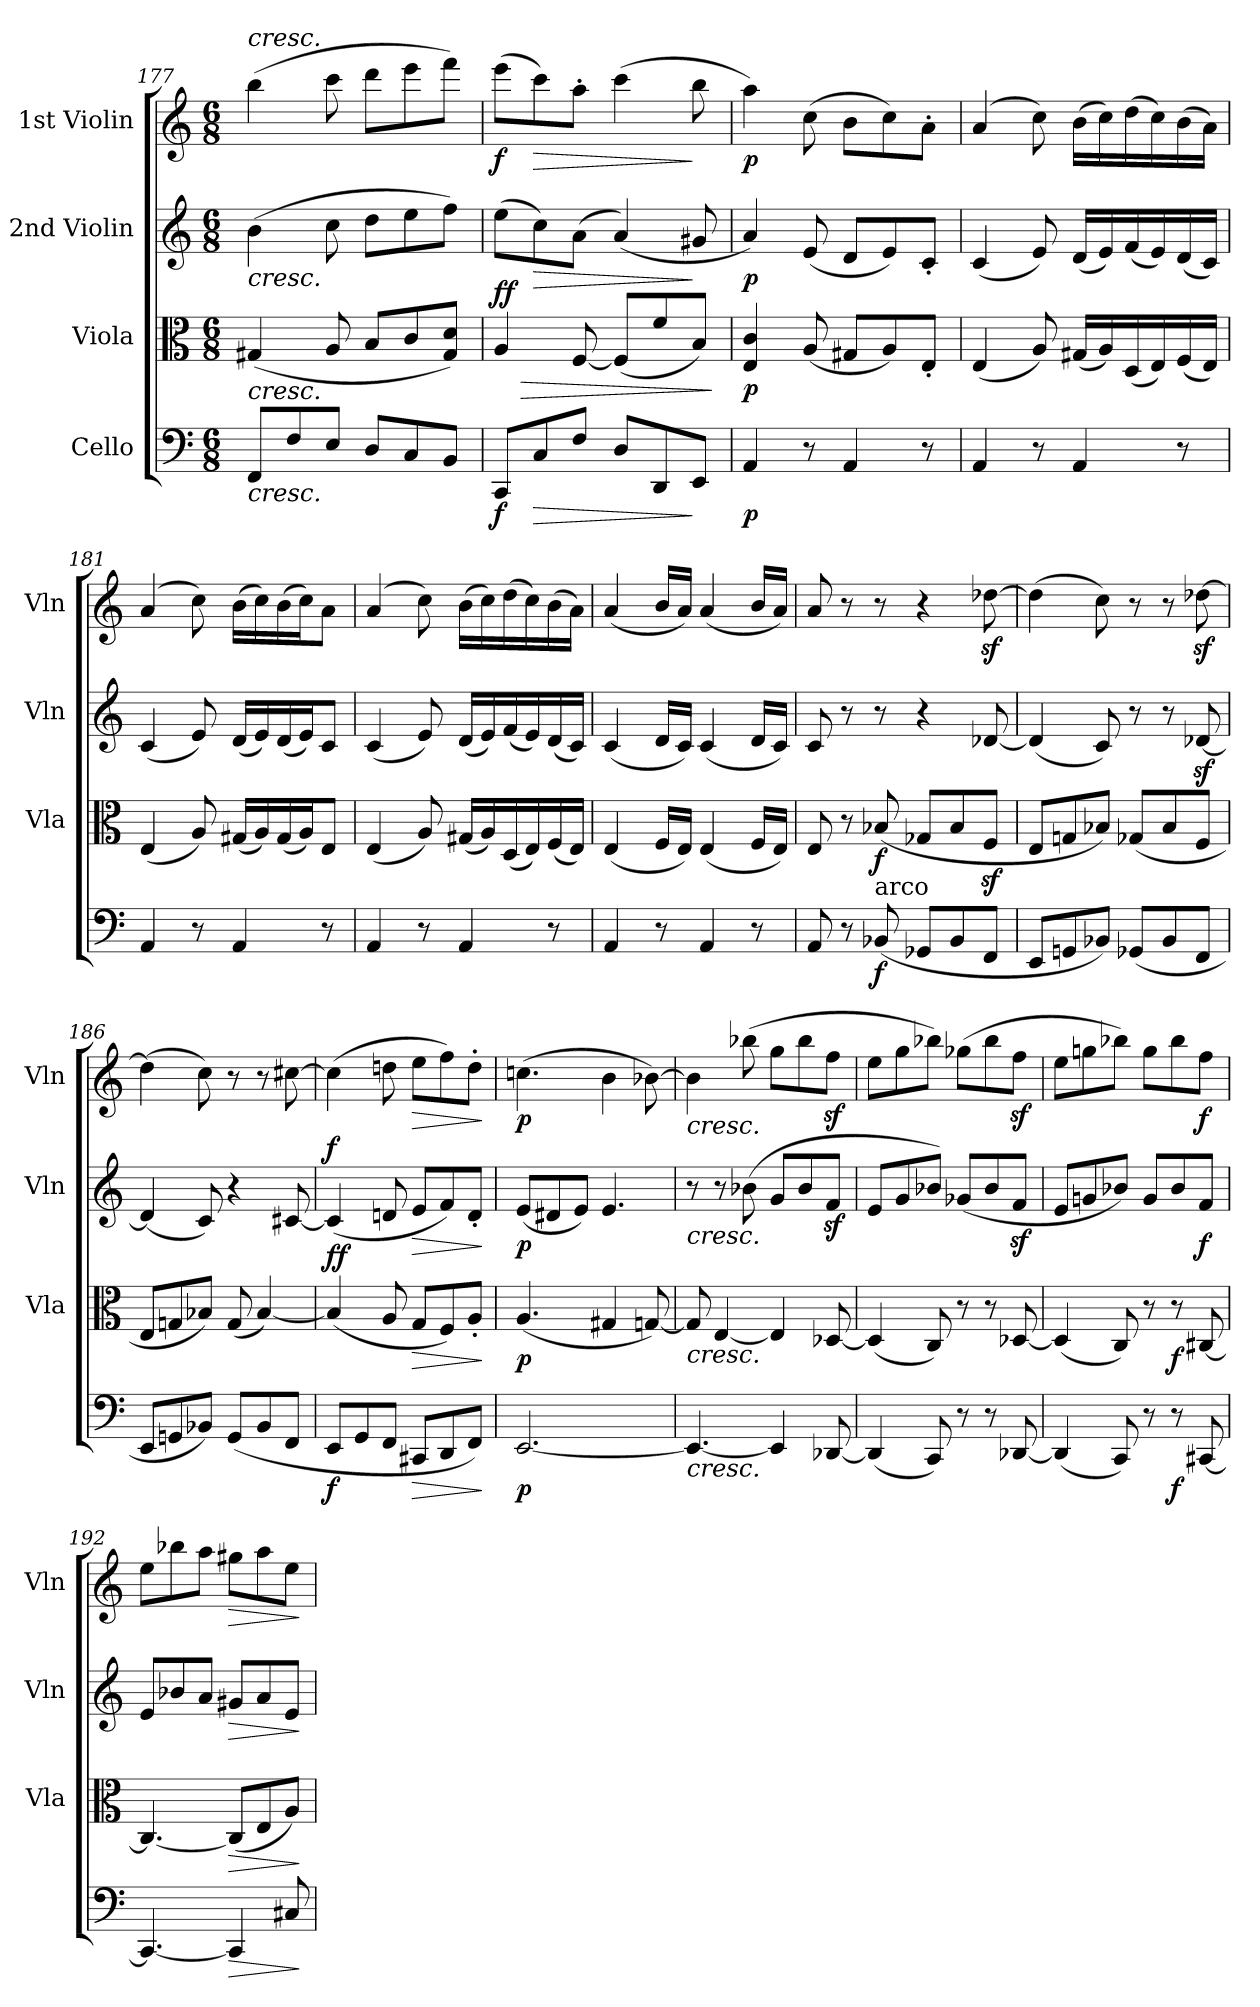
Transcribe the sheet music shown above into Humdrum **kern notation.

**kern	**dynam	**kern	**dynam	**kern	**dynam	**kern	**dynam
*part4	*part4	*part3	*part3	*part2	*part2	*part1	*part1
*staff4	*staff4	*staff3	*staff3	*staff2	*staff2	*staff1	*staff1
*I"Cello	*	*I"Viola	*	*I"2nd Violin	*	*I"1st Violin	*
*	*	*I'Vla	*	*I'Vln	*	*I'Vln	*
*clefF4	*	*clefC3	*	*clefG2	*	*clefG2	*
*k[]	*	*k[]	*	*k[]	*	*k[]	*
*M6/8	*	*M6/8	*	*M6/8	*	*M6/8	*
=177	=177	=177	=177	=177	=177	=177	=177
!	!	!	!	!	!	!LO:TX:a:i:t=cresc.	!
!	!	!	!	!LO:TX:b:i:t=cresc.	!	!	!
!	!	!LO:TX:b:i:t=cresc.	!	!	!	!	!
!LO:TX:b:i:t=cresc.	!	!	!	!	!	!	!
8FFL	.	(4G#X	.	(4b	.	(4bb	.
8F	.	.	.	.	.	.	.
8EJ	.	8A	.	8cc	.	8ccc	.
8DL	.	8BL	.	8ddL	.	8dddL	.
8C	.	8c	.	8ee	.	8eee	.
8BBJ	.	8G# 8dJ)	.	8ffJ)	.	8fffJ)	.
=178	=178	=178	=178	=178	=178	=178	=178
!	!	!	!LO:HP:b	!	!	!	!
!	!	!	!LO:DY:n=1:a	!	!	!	!
8CCL	f	4A	> ff	(8eeL	.	(8eeeL	f
!	!LO:HP:b	!	!	!	!LO:HP:b	!	!LO:HP:b
8C	>	.	.	8cc)	>	8ccc)	>
8FJ	.	[8F	.	(8aJ	.	8aa'J	.
8DL	.	(8FL]	.	(4a)	.	(4ccc	.
8DD	.	8f	.	.	.	.	.
8EEJ	]	8BJ)	.	8g#X	]	8bb	]
.	.	.	]	.	.	.	.
=179	=179	=179	=179	=179	=179	=179	=179
4AA	p	4E 4c	p	4a)	p	4aa)	p
8r	.	(8A	.	(8e	.	(8cc	.
4AA	.	8G#XL	.	8dL	.	8bL	.
.	.	8A)	.	8e)	.	8cc)	.
8r	.	8E'J	.	8c'J	.	8a'J	.
=180	=180	=180	=180	=180	=180	=180	=180
4AA	.	(4E	.	(4c	.	(4a	.
8r	.	8A)	.	8e)	.	8cc)	.
4AA	.	(16G#XLL	.	(16dLL	.	(16bLL	.
.	.	16A)	.	16e)	.	16cc)	.
.	.	(16D	.	(16f	.	(16dd	.
.	.	16E)	.	16e)	.	16cc)	.
8r	.	(16F	.	(16d	.	(16b	.
.	.	16EJJ)	.	16cJJ)	.	16aJJ)	.
=181	=181	=181	=181	=181	=181	=181	=181
4AA	.	(4E	.	(4c	.	(4a	.
8r	.	8A)	.	8e)	.	8cc)	.
4AA	.	(16G#XLL	.	(16dLL	.	(16bLL	.
.	.	16A)	.	16e)	.	16cc)	.
.	.	(16G#	.	(16d	.	(16b	.
.	.	16AJ)	.	16eJ)	.	16ccJ)	.
8r	.	8EJ	.	8cJ	.	8aJ	.
=182	=182	=182	=182	=182	=182	=182	=182
4AA	.	(4E	.	(4c	.	(4a	.
8r	.	8A)	.	8e)	.	8cc)	.
4AA	.	(16G#XLL	.	(16dLL	.	(16bLL	.
.	.	16A)	.	16e)	.	16cc)	.
.	.	(16D	.	(16f	.	(16dd	.
.	.	16E)	.	16e)	.	16cc)	.
8r	.	(16F	.	(16d	.	(16b	.
.	.	16EJJ)	.	16cJJ)	.	16aJJ)	.
=183	=183	=183	=183	=183	=183	=183	=183
4AA	.	(4E	.	(4c	.	(4a	.
8r	.	16FLL	.	16dLL	.	16bLL	.
.	.	16EJJ)	.	16cJJ)	.	16aJJ)	.
4AA	.	(4E	.	(4c	.	(4a	.
8r	.	16FLL	.	16dLL	.	16bLL	.
.	.	16EJJ)	.	16cJJ)	.	16aJJ)	.
=184	=184	=184	=184	=184	=184	=184	=184
8AA	.	8E	.	8c	.	8a	.
8r	.	8r	.	8r	.	8r	.
!LO:TX:a:t=arco	!	!	!	!	!	!	!
(8BB-X	f	(8B-X	f	8r	.	8r	.
8GG-XL	.	8G-XL	.	4r	.	4r	.
8BB-	.	8B-	.	.	.	.	.
8FFJ	.	8Fz>J	.	[8d-X	.	[8dd-Xz	.
=185	=185	=185	=185	=185	=185	=185	=185
8EEL	.	8EL	.	(4d-]	.	(4dd-]	.
8GGn	.	8Gn	.	.	.	.	.
8BB-XJ)	.	8B-XJ)	.	8c)	.	8cc)	.
(8GG-XL	.	(8G-XL	.	8r	.	8r	.
8BB-	.	8B-	.	8r	.	8r	.
8FFJ	.	8FJ	.	[8d-Xz	.	[8dd-Xz	.
=186	=186	=186	=186	=186	=186	=186	=186
8EEL	.	8EL	.	(4d-]	.	(4dd-]	.
8GGn	.	8Gn	.	.	.	.	.
8BB-XJ)	.	8B-XJ)	.	8c)	.	8cc)	.
(8GGL	.	(8G	.	4r	.	8r	.
8BB-	.	[4B-)	.	.	.	8r	.
8FFJ	.	.	.	[8c#X	.	[8cc#X	.
=187	=187	=187	=187	=187	=187	=187	=187
!	!	!	!LO:DY:a	!	!LO:DY:a	!	!
8EEL	f	(4B-]	ff	(4c#]	f	(4cc#]	.
8GG	.	.	.	.	.	.	.
8FFJ	.	8A	.	8dn	.	8ddn	.
!	!LO:HP:b	!	!LO:HP:b	!	!LO:HP:b	!	!LO:HP:b
8CC#XL	>	8GL	>	8eL	>	8eeL	>
8DD	.	8F)	.	8f)	.	8ff)	.
8FFJ)	.	8A'J	.	8d'J	.	8dd'J	.
.	]	.	]	.	]	.	]
=188	=188	=188	=188	=188	=188	=188	=188
[2.EE	p	(4.A	p	(8eL	p	(4.ccn	p
.	.	.	.	8d#X	.	.	.
.	.	.	.	8eJ)	.	.	.
.	.	4G#X	.	4.e	.	4b	.
.	.	[8Gn)	.	.	.	[8b-X)	.
=189	=189	=189	=189	=189	=189	=189	=189
!	!	!	!	!	!	!LO:TX:b:i:t=cresc.	!
!	!	!	!	!LO:TX:b:i:t=cresc.	!	!	!
!	!	!LO:TX:b:i:t=cresc.	!	!	!	!	!
!LO:TX:b:i:t=cresc.	!	!	!	!	!	!	!
4.EE_	.	8G]	.	8r	.	4b-]	.
.	.	[4E	.	8r	.	.	.
.	.	.	.	(8b-X	.	(8bb-X	.
4EE]	.	4E]	.	8gL	.	8ggL	.
.	.	.	.	8b-	.	8bb-	.
[8DD-X	.	[8D-X	.	8fzJ	.	8ffzJ	.
=190	=190	=190	=190	=190	=190	=190	=190
(4DD-]	.	(4D-]	.	8eL	.	8eeL	.
.	.	.	.	8g	.	8gg	.
8CC)	.	8C)	.	8b-XJ)	.	8bb-XJ)	.
8r	.	8r	.	(8g-XL	.	(8gg-XL	.
8r	.	8r	.	8b-	.	8bb-	.
[8DD-X	.	[8D-X	.	8fzJ	.	8ffzJ	.
=191	=191	=191	=191	=191	=191	=191	=191
(4DD-]	.	(4D-]	.	8eL	.	8eeL	.
.	.	.	.	8gn	.	8ggn	.
8CC)	.	8C)	.	8b-XJ)	.	8bb-XJ)	.
8r	.	8r	.	8gL	.	8ggL	.
8r	f	8r	f	8b-	.	8bb-	.
[8CC#X	.	[8C#X	.	8fJ	f	8ffJ	f
=192	=192	=192	=192	=192	=192	=192	=192
4.CC#_	.	4.C#_	.	8eL	.	8eeL	.
.	.	.	.	8b-X	.	8bb-X	.
.	.	.	.	8aJ	.	8aaJ	.
!	!LO:HP:b	!	!LO:HP:b	!	!LO:HP:b	!	!LO:HP:b
4CC#]	>	(8C#L]	>	8g#XL	>	8gg#XL	>
.	.	8E	.	8a	.	8aa	.
8C#X	.	8AJ)	.	8eJ	.	8eeJ	.
.	]	.	]	.	]	.	]
=	=	=	=	=	=	=	=
*-	*-	*-	*-	*-	*-	*-	*-
